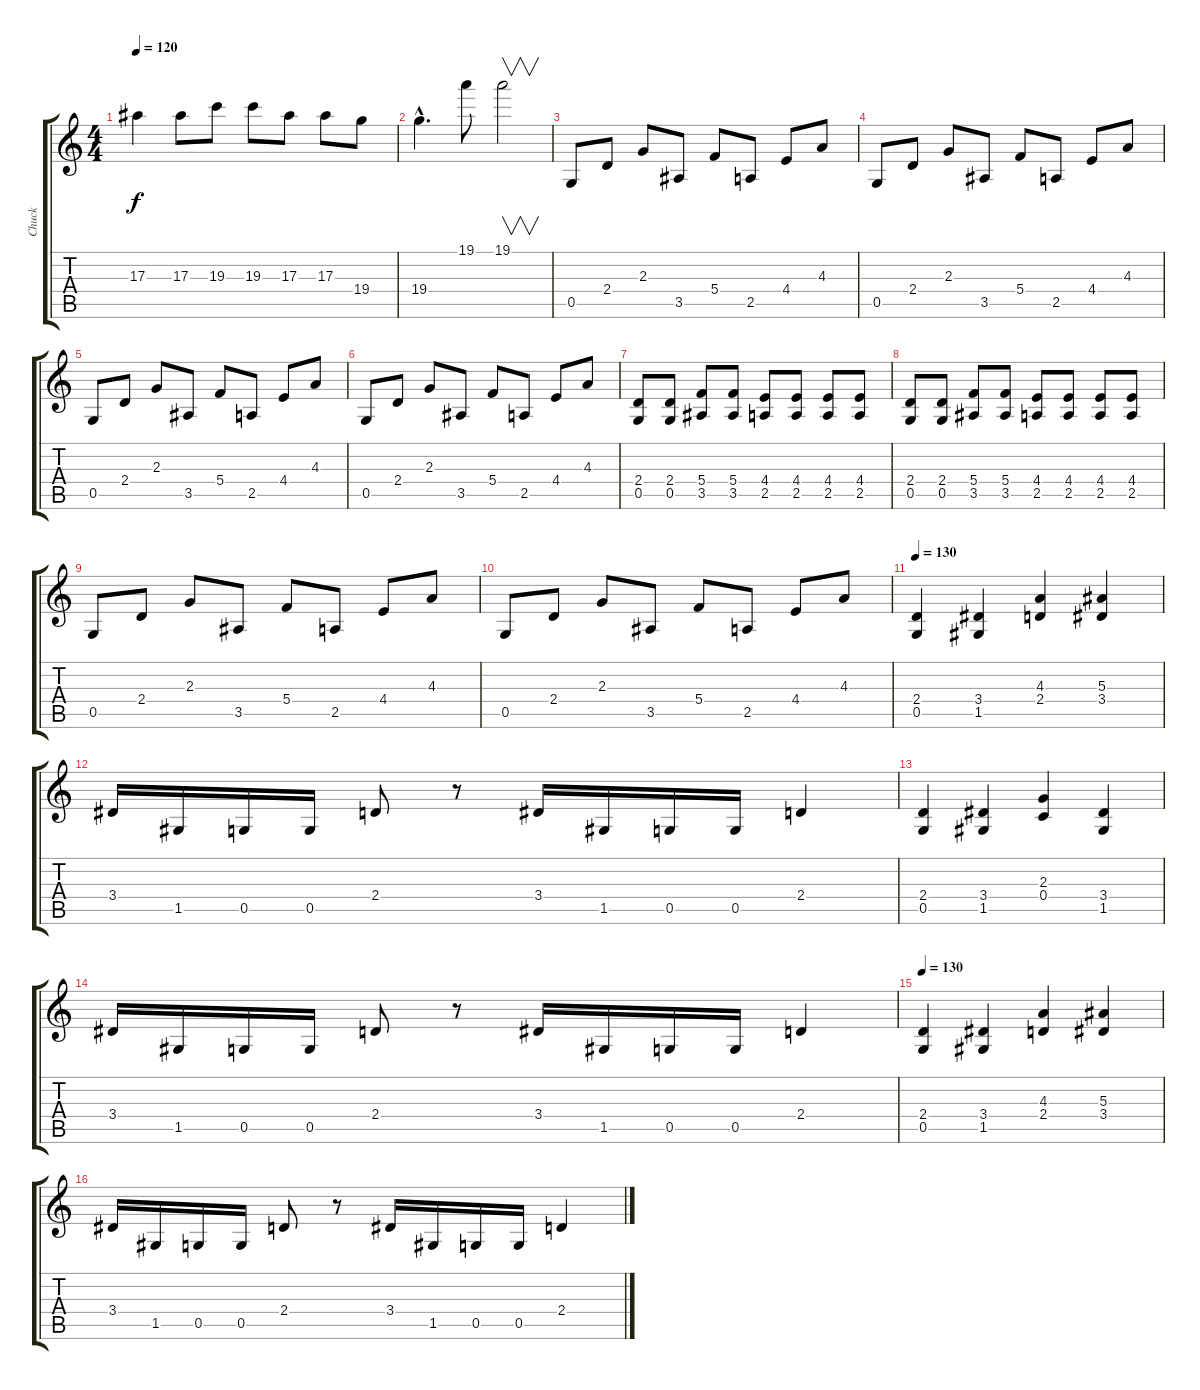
\track ("Chuck" "Chuck") {instrument distortionguitar}
\staff {score tabs}
\tuning (D4 A3 F3 C3 G2 D2) {hide}
\ts (4 4)
\tempo 120
\clef g2
\ks c
17.3{t}.4{dy f} 17.3.8 19.3.8 19.3.8 17.3.8 17.3.8 19.4.8 |
19.4{hac}.4{d} 19.1.8 19.1.2{v} |
0.5.8 2.4.8 2.3.8 3.5.8 5.4.8 2.5.8 4.4.8 4.3.8 |
0.5.8 2.4.8 2.3.8 3.5.8 5.4.8 2.5.8 4.4.8 4.3.8 |
0.5.8 2.4.8 2.3.8 3.5.8 5.4.8 2.5.8 4.4.8 4.3.8 |
0.5.8 2.4.8 2.3.8 3.5.8 5.4.8 2.5.8 4.4.8 4.3.8 |
(2.4 0.5).8 (2.4 0.5).8 (5.4 3.5).8 (5.4 3.5).8 (4.4 2.5).8 (4.4 2.5).8 (4.4 2.5).8 (4.4 2.5).8 |
(2.4 0.5).8 (2.4 0.5).8 (5.4 3.5).8 (5.4 3.5).8 (4.4 2.5).8 (4.4 2.5).8 (4.4 2.5).8 (4.4 2.5).8 |
0.5.8 2.4.8 2.3.8 3.5.8 5.4.8 2.5.8 4.4.8 4.3.8 |
0.5.8 2.4.8 2.3.8 3.5.8 5.4.8 2.5.8 4.4.8 4.3.8 |
\tempo 130
(2.4 0.5).4 (3.4 1.5).4 (4.3 2.4).4 (5.3 3.4).4 |
3.4.16 1.5.16 0.5.16 0.5.16 2.4.8 r.8 3.4.16 1.5.16 0.5.16 0.5.16 2.4.4 |
(2.4 0.5).4 (3.4 1.5).4 (2.3 0.4).4 (3.4 1.5).4 |
3.4.16 1.5.16 0.5.16 0.5.16 2.4.8 r.8 3.4.16 1.5.16 0.5.16 0.5.16 2.4.4 |
\tempo 130
(2.4 0.5).4 (3.4 1.5).4 (4.3 2.4).4 (5.3 3.4).4 |
3.4.16 1.5.16 0.5.16 0.5.16 2.4.8 r.8 3.4.16 1.5.16 0.5.16 0.5.16 2.4.4
